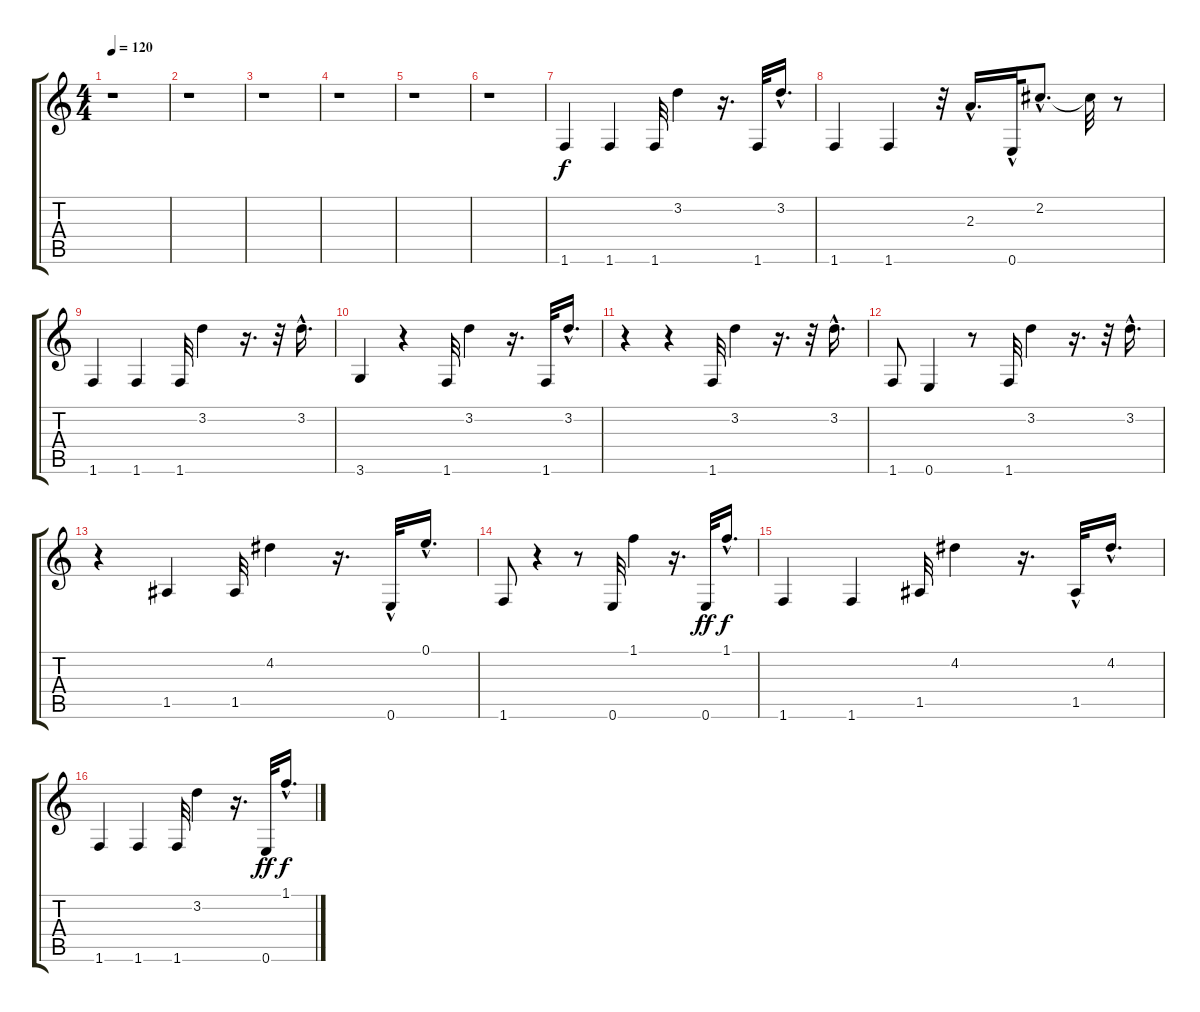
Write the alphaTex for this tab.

\track "" {instrument overdrivenguitar}
\staff {score tabs}
\tuning (E4 B3 G3 D3 A2 E2) {hide}
\ts (4 4)
\tempo 120
\clef g2
\ks c
r.1{dy f} |
r.1 |
r.1 |
r.1 |
r.1 |
r.1 |
1.6.4 1.6.4 1.6.32 3.2.4 r.16{d} 1.6.32 3.2{hac}.16{d} |
1.6.4 1.6.4 r.32 2.3{hac}.16{d} 0.6{hac}.32 2.2{hac}.8{d} 2.2{t}.32 r.8 |
1.6.4 1.6.4 1.6.32 3.2.4 r.16{d} r.32 3.2{hac}.16{d} |
3.6.4 r.4 1.6.32 3.2.4 r.16{d} 1.6.32 3.2{hac}.16{d} |
r.4 r.4 1.6.32 3.2.4 r.16{d} r.32 3.2{hac}.16{d} |
1.6.8 0.6.4 r.8 1.6.32 3.2.4 r.16{d} r.32 3.2{hac}.16{d} |
r.4 1.5.4 1.5.32 4.2.4 r.16{d} 0.6{hac}.32 0.1{hac}.16{d} |
1.6.8 r.4 r.8 0.6.32 1.1.4 r.16{d} 0.6.32{dy ff} 1.1{hac}.16{d dy f} |
1.6.4 1.6.4 1.5.32 4.2.4 r.16{d} 1.5{hac}.32 4.2{hac}.16{d} |
1.6.4 1.6.4 1.6.32 3.2.4 r.16{d} 0.6.32{dy ff} 1.1{hac}.16{d dy f}
